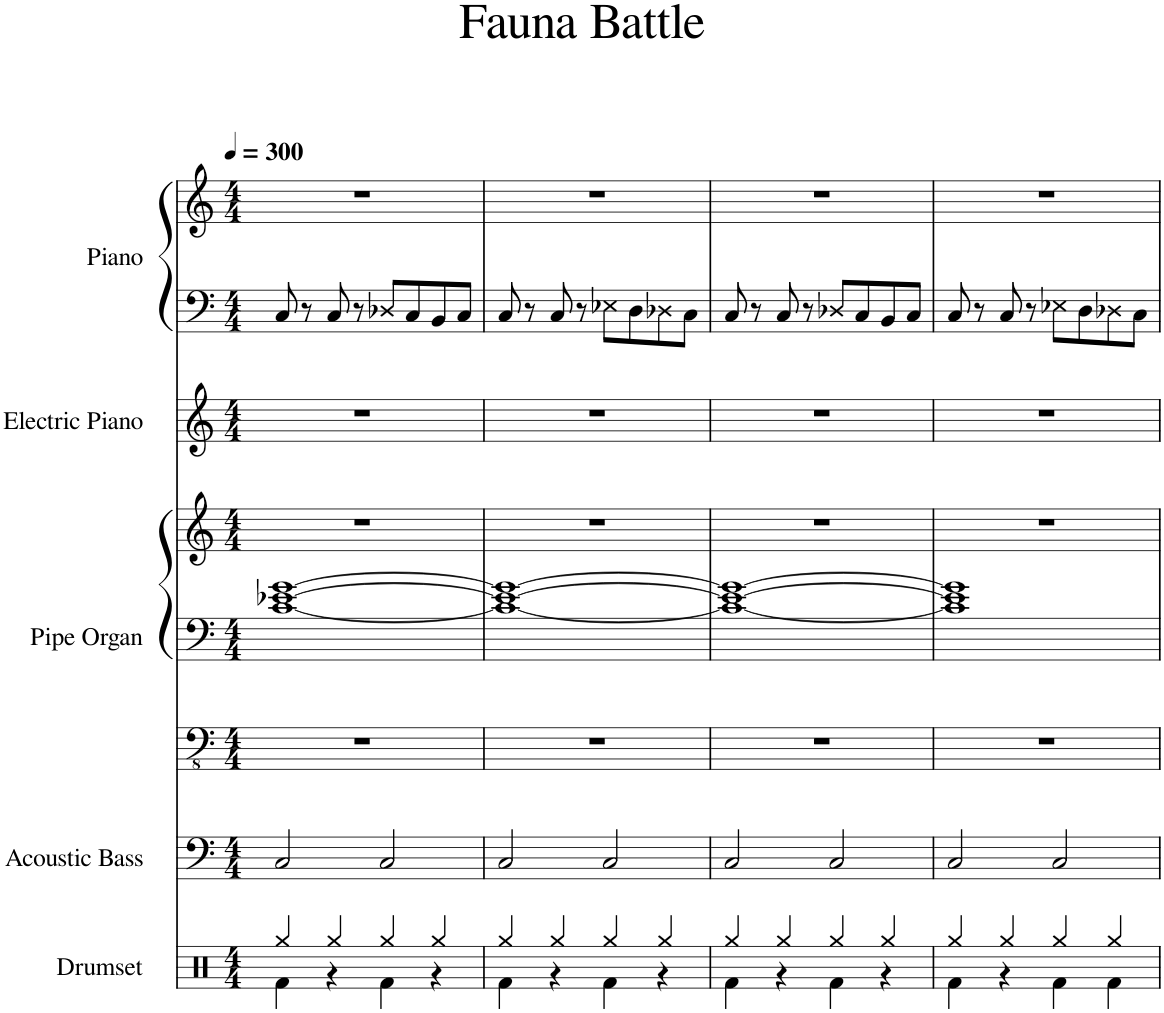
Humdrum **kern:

**kern	**kern	**kern	**kern	**kern	**kern	**kern	**kern
*part5	*part4	*part3	*part3	*part3	*part2	*part1	*part1
*staff8	*staff7	*staff6	*staff5	*staff4	*staff3	*staff2	*staff1
*I"Drumset	*I"Acoustic Bass	*I"Pipe Organ	*	*	*I"Electric Piano	*I"Piano	*
*I'D. Set	*I'Bass	*I'Org.	*	*	*I'El. Pno.	*I'Pno.	*
*clefX	*clefF4	*clefFv4	*clefF4	*clefG2	*clefG2	*clefF4	*clefG2
*	*Trd7c12	*	*	*	*	*	*
*k[]	*k[]	*k[]	*k[]	*k[]	*k[]	*k[]	*k[]
*M4/4	*M4/4	*M4/4	*M4/4	*M4/4	*M4/4	*M4/4	*M4/4
*MM300	*MM300	*MM300	*MM300	*MM300	*MM300	*MM300	*MM300
=1	=1	=1	=1	=1	=1	=1	=1
*^	*	*	*	*	*	*	*
4Rgg/	4Rf\	2C/	1r	[1c [1e-X [1g	1r	1r	8C/	1r
.	.	.	.	.	.	.	8r	.
4Rgg/	4r	.	.	.	.	.	8C/	.
.	.	.	.	.	.	.	8r	.
4Rgg/	4Rf\	2C/	.	.	.	.	8D-X/L	.
.	.	.	.	.	.	.	8C/	.
4Rgg/	4r	.	.	.	.	.	8BB/	.
.	.	.	.	.	.	.	8C/J	.
=2	=2	=2	=2	=2	=2	=2	=2	=2
4Rgg/	4Rf\	2C/	1r	1c_ 1e-_ 1g_	1r	1r	8C/	1r
.	.	.	.	.	.	.	8r	.
4Rgg/	4r	.	.	.	.	.	8C/	.
.	.	.	.	.	.	.	8r	.
4Rgg/	4Rf\	2C/	.	.	.	.	8E-X\L	.
.	.	.	.	.	.	.	8D\	.
4Rgg/	4r	.	.	.	.	.	8D-X\	.
.	.	.	.	.	.	.	8C\J	.
=3	=3	=3	=3	=3	=3	=3	=3	=3
4Rgg/	4Rf\	2C/	1r	1c_ 1e-_ 1g_	1r	1r	8C/	1r
.	.	.	.	.	.	.	8r	.
4Rgg/	4r	.	.	.	.	.	8C/	.
.	.	.	.	.	.	.	8r	.
4Rgg/	4Rf\	2C/	.	.	.	.	8D-X/L	.
.	.	.	.	.	.	.	8C/	.
4Rgg/	4r	.	.	.	.	.	8BB/	.
.	.	.	.	.	.	.	8C/J	.
=4	=4	=4	=4	=4	=4	=4	=4	=4
4Rgg/	4Rf\	2C/	1r	1c] 1e-] 1g]	1r	1r	8C/	1r
.	.	.	.	.	.	.	8r	.
4Rgg/	4r	.	.	.	.	.	8C/	.
.	.	.	.	.	.	.	8r	.
4Rgg/	4Rf\	2C/	.	.	.	.	8E-X\L	.
.	.	.	.	.	.	.	8D\	.
4Rgg/	4Rf\	.	.	.	.	.	8D-X\	.
.	.	.	.	.	.	.	8C\J	.
*v	*v	*	*	*	*	*	*	*
=	=	=	=	=	=	=	=
*-	*-	*-	*-	*-	*-	*-	*-
